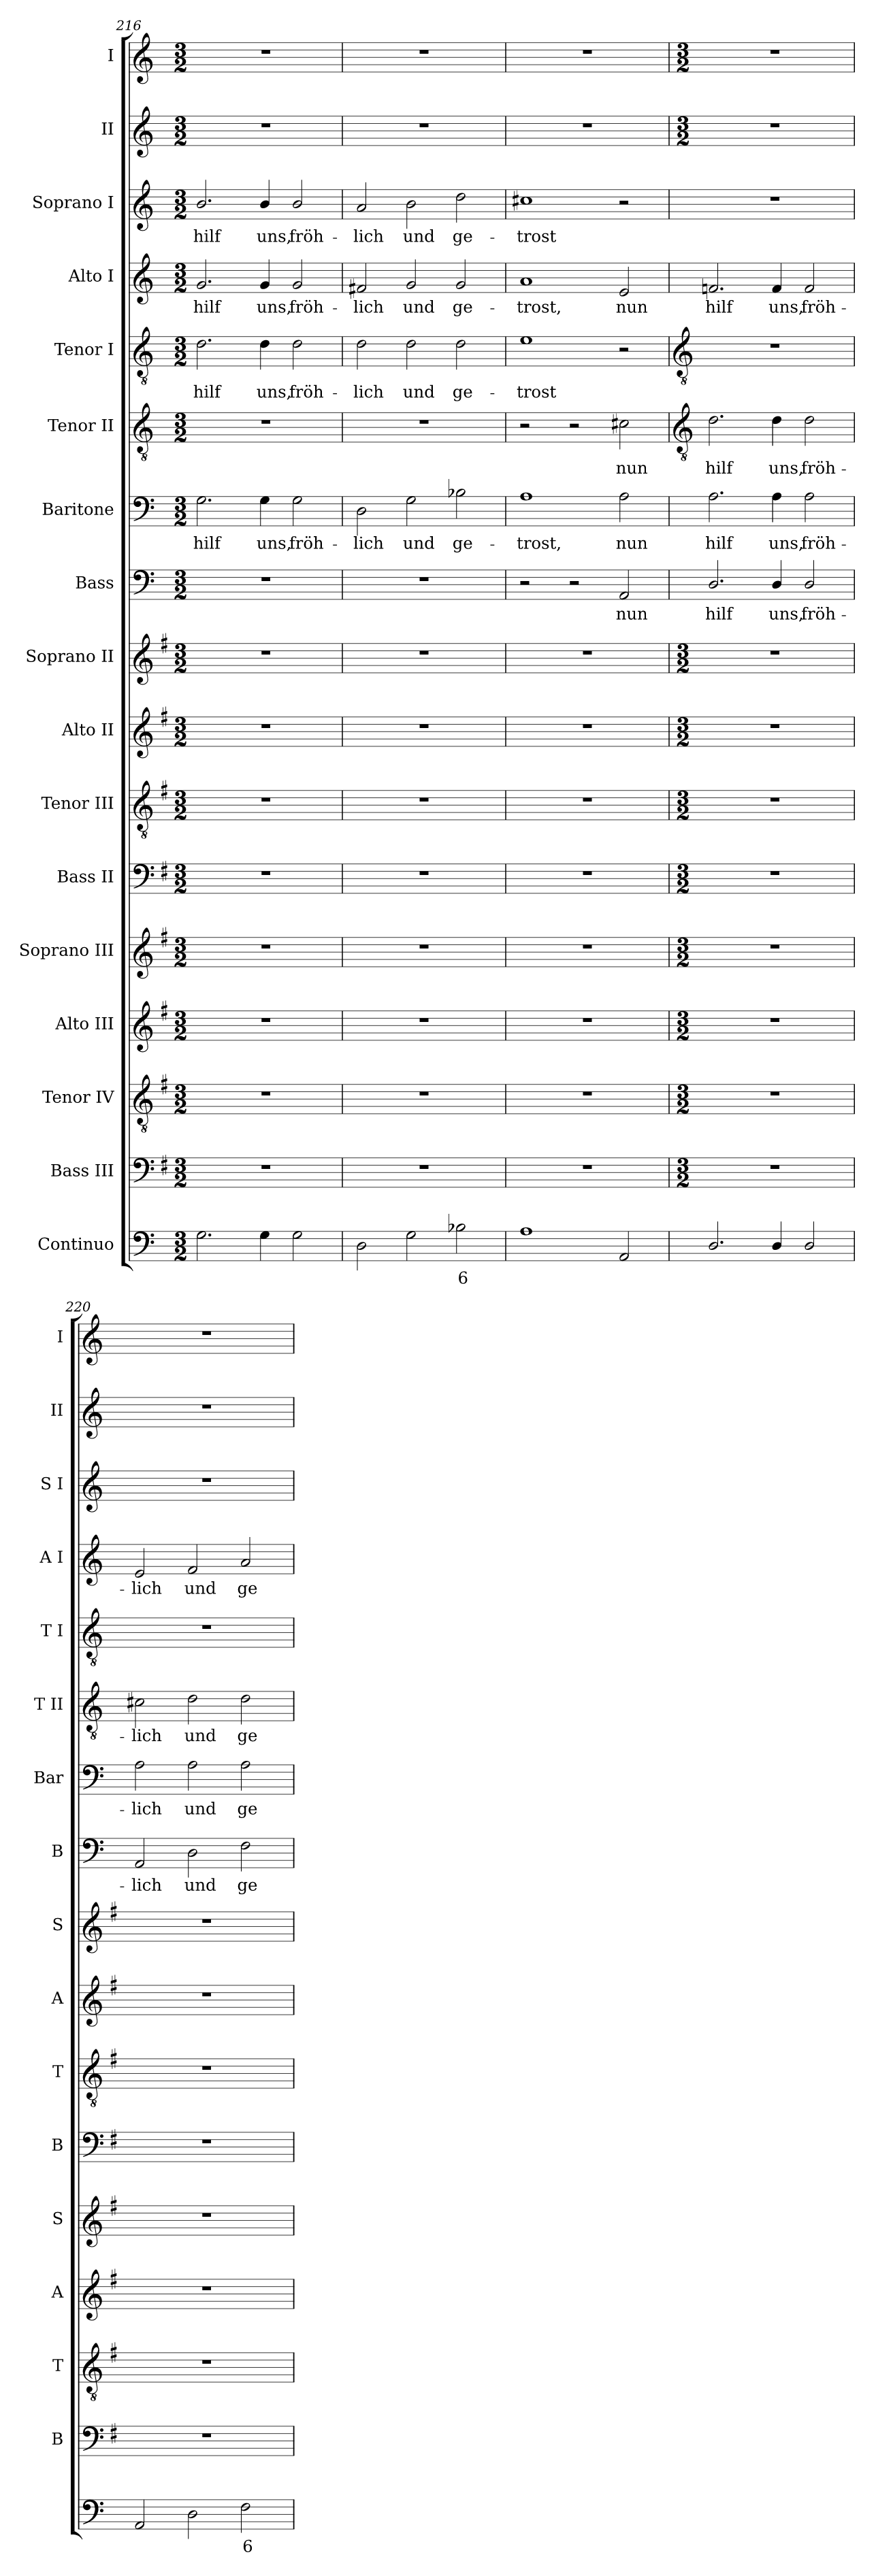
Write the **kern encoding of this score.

**kern	**text	**kern	**kern	**kern	**kern	**kern	**kern	**kern	**kern	**kern	**text	**kern	**text	**kern	**text	**kern	**text	**kern	**text	**kern	**text	**kern	**kern
*part17	*part17	*part16	*part15	*part14	*part13	*part12	*part11	*part10	*part9	*part8	*part8	*part7	*part7	*part6	*part6	*part5	*part5	*part4	*part4	*part3	*part3	*part2	*part1
*staff17	*staff17	*staff16	*staff15	*staff14	*staff13	*staff12	*staff11	*staff10	*staff9	*staff8	*staff8	*staff7	*staff7	*staff6	*staff6	*staff5	*staff5	*staff4	*staff4	*staff3	*staff3	*staff2	*staff1
*I"Continuo	*	*I"Bass III	*I"Tenor IV	*I"Alto III	*I"Soprano III	*I"Bass II	*I"Tenor III	*I"Alto II	*I"Soprano II	*I"Bass	*	*I"Baritone	*	*I"Tenor II	*	*I"Tenor I	*	*I"Alto I	*	*I"Soprano I	*	*I"II	*I"I
*	*	*I'B	*I'T	*I'A	*I'S	*I'B	*I'T	*I'A	*I'S	*I'B	*	*I'Bar	*	*I'T II	*	*I'T I	*	*I'A I	*	*I'S I	*	*I'II	*I'I
*clefF4	*	*clefF4	*clefGv2	*clefG2	*clefG2	*clefF4	*clefGv2	*clefG2	*clefG2	*clefF4	*	*clefF4	*	*clefGv2	*	*clefGv2	*	*clefG2	*	*clefG2	*	*clefG2	*clefG2
*	*	*ITrd4c7	*ITrd4c7	*ITrd4c7	*ITrd4c7	*ITrd4c7	*ITrd4c7	*ITrd4c7	*ITrd4c7	*	*	*	*	*	*	*	*	*	*	*	*	*	*
*k[]	*	*k[]	*k[]	*k[]	*k[]	*k[]	*k[]	*k[]	*k[]	*k[]	*	*k[]	*	*k[]	*	*k[]	*	*k[]	*	*k[]	*	*k[]	*k[]
*C:	*	*C:	*C:	*C:	*C:	*C:	*C:	*C:	*C:	*C:	*	*C:	*	*C:	*	*C:	*	*C:	*	*C:	*	*C:	*C:
*M3/2	*	*M3/2	*M3/2	*M3/2	*M3/2	*M3/2	*M3/2	*M3/2	*M3/2	*M3/2	*	*M3/2	*	*M3/2	*	*M3/2	*	*M3/2	*	*M3/2	*	*M3/2	*M3/2
=216	=216	=216	=216	=216	=216	=216	=216	=216	=216	=216	=216	=216	=216	=216	=216	=216	=216	=216	=216	=216	=216	=216	=216
!	!	!	!	!	!	!	!	!	!	!LO:N:vis=1	!	!	!LO:LY:b	!LO:N:vis=1	!	!	!LO:LY:b	!	!LO:LY:b	!	!LO:LY:b	!	!
2.G	.	1.r	1.r	1.r	1.r	1.r	1.r	1.r	1.r	1.r	.	2.G	hilf	1.r	.	2.d	hilf	2.g	hilf	2.b/	hilf	1.r	1.r
!	!	!	!	!	!	!	!	!	!	!	!	!	!LO:LY:b	!	!	!	!LO:LY:b	!	!LO:LY:b	!	!LO:LY:b	!	!
4G	.	.	.	.	.	.	.	.	.	.	.	4G	uns,	.	.	4d	uns,	4g	uns,	4b/	uns,	.	.
!	!	!	!	!	!	!	!	!	!	!	!	!	!LO:LY:b	!	!	!	!LO:LY:b	!	!LO:LY:b	!	!LO:LY:b	!	!
2G	.	.	.	.	.	.	.	.	.	.	.	2G	fröh-	.	.	2d	fröh-	2g	fröh-	2b/	fröh-	.	.
=217	=217	=217	=217	=217	=217	=217	=217	=217	=217	=217	=217	=217	=217	=217	=217	=217	=217	=217	=217	=217	=217	=217	=217
!	!	!	!	!	!	!	!	!	!	!LO:N:vis=1	!	!	!LO:LY:b	!LO:N:vis=1	!	!	!LO:LY:b	!	!LO:LY:b	!	!LO:LY:b	!	!
2D	.	1.r	1.r	1.r	1.r	1.r	1.r	1.r	1.r	1.r	.	2D	-lich	1.r	.	2d	-lich	2f#X	-lich	2a	-lich	1.r	1.r
!	!	!	!	!	!	!	!	!	!	!	!	!	!LO:LY:b	!	!	!	!LO:LY:b	!	!LO:LY:b	!	!LO:LY:b	!	!
2G	.	.	.	.	.	.	.	.	.	.	.	2G	und	.	.	2d	und	2g	und	2b	und	.	.
!	!LO:LY:b	!	!	!	!	!	!	!	!	!	!	!	!LO:LY:b	!	!	!	!LO:LY:b	!	!LO:LY:b	!	!LO:LY:b	!	!
2B-X	6	.	.	.	.	.	.	.	.	.	.	2B-X	ge-	.	.	2d	ge-	2g	ge-	2dd	ge-	.	.
=218	=218	=218	=218	=218	=218	=218	=218	=218	=218	=218	=218	=218	=218	=218	=218	=218	=218	=218	=218	=218	=218	=218	=218
!	!	!	!	!	!	!	!	!	!	!	!	!	!LO:LY:b	!	!	!	!LO:LY:b	!	!LO:LY:b	!	!LO:LY:b	!	!
1A	.	1.r	1.r	1.r	1.r	1.r	1.r	1.r	1.r	2r	.	1A	-trost,	2r	.	1e	-trost	1a	-trost,	1cc#X	-trost	1.r	1.r
.	.	.	.	.	.	.	.	.	.	2r	.	.	.	2r	.	.	.	.	.	.	.	.	.
!	!	!	!	!	!	!	!	!	!	!	!LO:LY:b	!	!LO:LY:b	!	!LO:LY:b	!	!	!	!LO:LY:b	!	!	!	!
2AA	.	.	.	.	.	.	.	.	.	2AA	nun	2A	nun	2c#X	nun	2r	.	2e	nun	2r	.	.	.
!!LO:LB:g=z
=219	=219	=219	=219	=219	=219	=219	=219	=219	=219	=219	=219	=219	=219	=219	=219	=219	=219	=219	=219	=219	=219	=219	=219
*	*	*	*	*	*	*	*	*	*	*	*	*	*	*clefGv2	*	*clefGv2	*	*	*	*	*	*	*
*	*	*M3/2	*M3/2	*M3/2	*M3/2	*M3/2	*M3/2	*M3/2	*M3/2	*	*	*	*	*	*	*	*	*	*	*	*	*M3/2	*M3/2
!	!	!	!	!	!	!	!	!	!	!	!LO:LY:b	!	!LO:LY:b	!	!LO:LY:b	!LO:N:vis=1	!	!	!LO:LY:b	!LO:N:vis=1	!	!	!
2.D/	.	1.r	1.r	1.r	1.r	1.r	1.r	1.r	1.r	2.D/	hilf	2.A	hilf	2.d	hilf	1.r	.	2.fn	hilf	1.r	.	1.r	1.r
!	!	!	!	!	!	!	!	!	!	!	!LO:LY:b	!	!LO:LY:b	!	!LO:LY:b	!	!	!	!LO:LY:b	!	!	!	!
4D/	.	.	.	.	.	.	.	.	.	4D/	uns,	4A	uns,	4d	uns,	.	.	4f	uns,	.	.	.	.
!	!	!	!	!	!	!	!	!	!	!	!LO:LY:b	!	!LO:LY:b	!	!LO:LY:b	!	!	!	!LO:LY:b	!	!	!	!
2D/	.	.	.	.	.	.	.	.	.	2D/	fröh-	2A	fröh-	2d	fröh-	.	.	2f	fröh-	.	.	.	.
=220	=220	=220	=220	=220	=220	=220	=220	=220	=220	=220	=220	=220	=220	=220	=220	=220	=220	=220	=220	=220	=220	=220	=220
!	!	!	!	!	!	!	!	!	!	!	!LO:LY:b	!	!LO:LY:b	!	!LO:LY:b	!LO:N:vis=1	!	!	!LO:LY:b	!LO:N:vis=1	!	!	!
2AA	.	1.r	1.r	1.r	1.r	1.r	1.r	1.r	1.r	2AA	-lich	2A	-lich	2c#X	-lich	1.r	.	2e	-lich	1.r	.	1.r	1.r
!	!	!	!	!	!	!	!	!	!	!	!LO:LY:b	!	!LO:LY:b	!	!LO:LY:b	!	!	!	!LO:LY:b	!	!	!	!
2D	.	.	.	.	.	.	.	.	.	2D	und	2A	und	2d	und	.	.	2f	und	.	.	.	.
!	!LO:LY:b	!	!	!	!	!	!	!	!	!	!LO:LY:b	!	!LO:LY:b	!	!LO:LY:b	!	!	!	!LO:LY:b	!	!	!	!
2F	6	.	.	.	.	.	.	.	.	2F	ge-	2A	ge-	2d	ge-	.	.	2a	ge-	.	.	.	.
=	=	=	=	=	=	=	=	=	=	=	=	=	=	=	=	=	=	=	=	=	=	=	=
*-	*-	*-	*-	*-	*-	*-	*-	*-	*-	*-	*-	*-	*-	*-	*-	*-	*-	*-	*-	*-	*-	*-	*-
